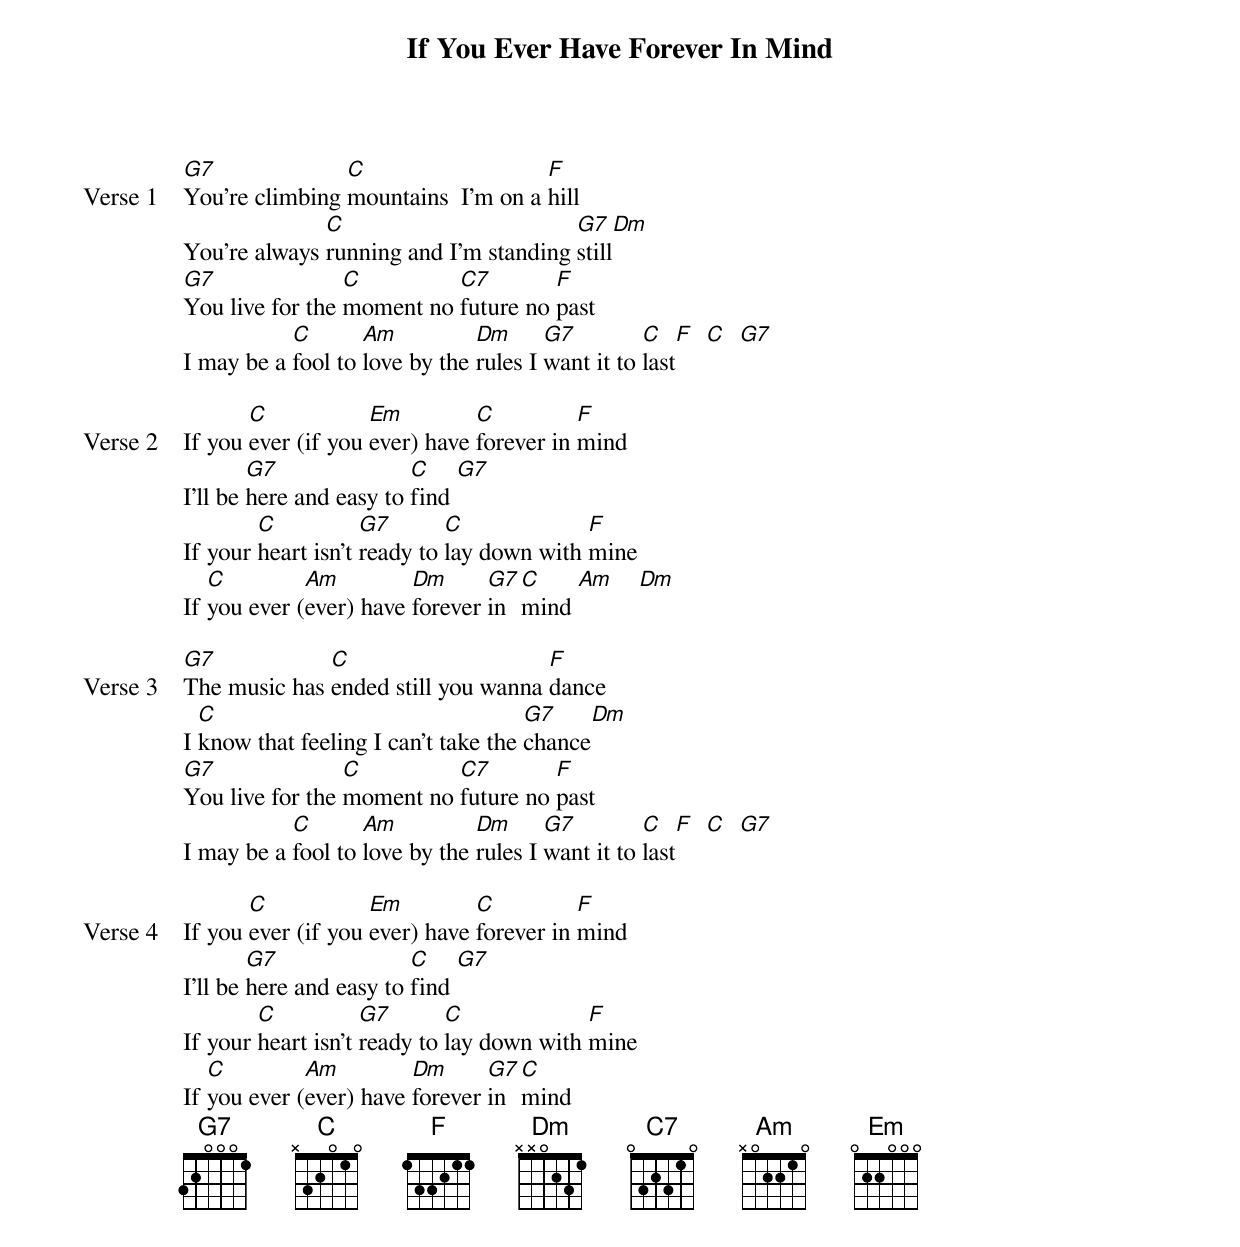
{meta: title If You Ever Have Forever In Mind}
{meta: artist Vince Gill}
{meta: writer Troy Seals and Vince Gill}

{start_of_verse: Verse 1}
[G7]You're climbing [C]mountains  I'm on a [F]hill
You're always [C]running and I'm standing [G7]still[Dm]
[G7]You live for the [C]moment no [C7]future no [F]past
I may be a [C]fool to [Am]love by the [Dm]rules I [G7]want it to [C]last[F]  [C]  [G7]
{end_of_verse}

{start_of_verse: Verse 2}
If you [C]ever (if you [Em]ever) have [C]forever in [F]mind
I'll be [G7]here and easy to [C]find [G7]
If your [C]heart isn't [G7]ready to [C]lay down with [F]mine
If [C]you ever ([Am]ever) have [Dm]forever [G7]in [C]mind [Am]    [Dm]
{end_of_verse}

{start_of_verse: Verse 3}
[G7]The music has [C]ended still you wanna [F]dance
I [C]know that feeling I can't take the [G7]chance[Dm]
[G7]You live for the [C]moment no [C7]future no [F]past
I may be a [C]fool to [Am]love by the [Dm]rules I [G7]want it to [C]last[F]  [C]  [G7]
{end_of_verse}

{start_of_verse: Verse 4}
If you [C]ever (if you [Em]ever) have [C]forever in [F]mind
I'll be [G7]here and easy to [C]find [G7]
If your [C]heart isn't [G7]ready to [C]lay down with [F]mine
If [C]you ever ([Am]ever) have [Dm]forever [G7]in [C]mind
{end_of_verse}
